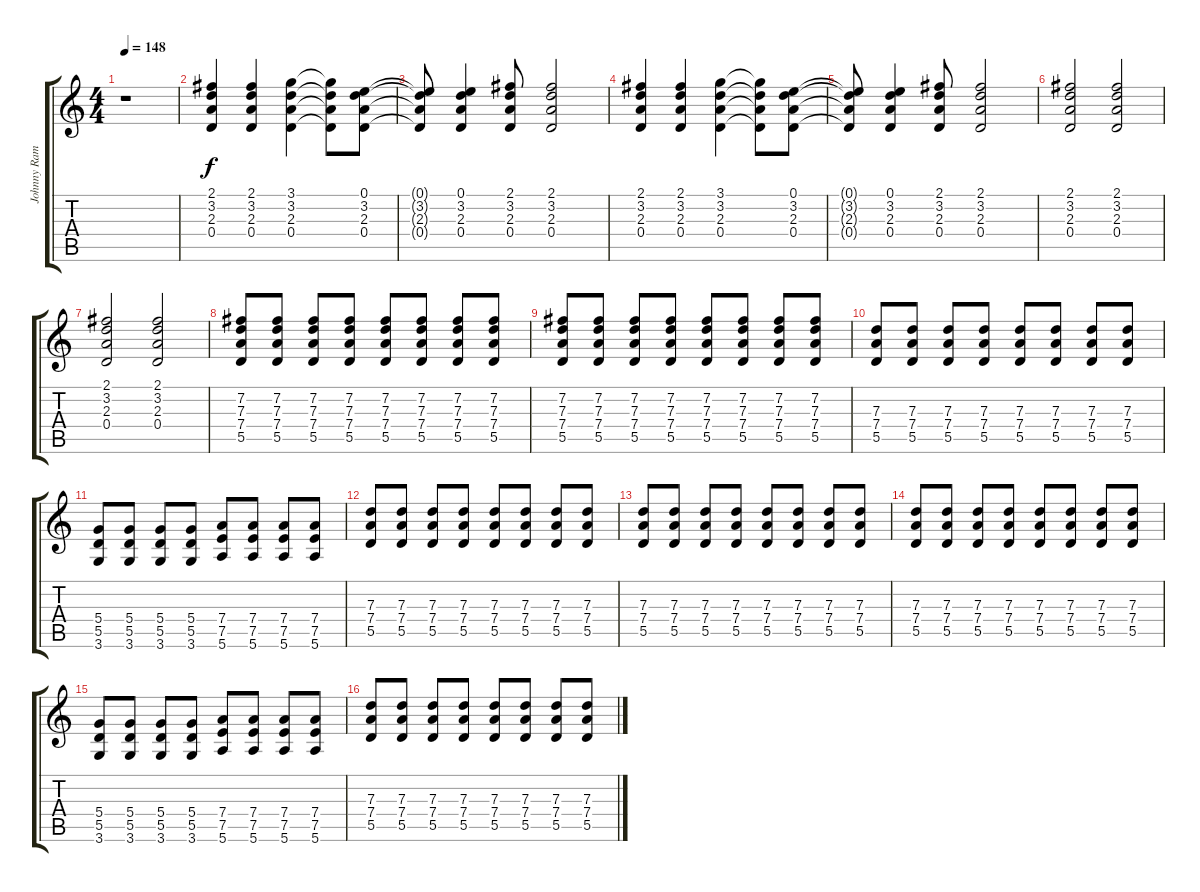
\track ("Johnny Ramone" "Johnny Ram") {instrument distortionguitar}
\staff {score tabs}
\tuning (E4 B3 G3 D3 A2 E2) {hide}
\ts (4 4)
\tempo 148
\clef g2
\ks c
r.1{dy f instrument distortionguitar} |
(2.1 3.2 2.3 0.4).4 (2.1 3.2 2.3 0.4).4 (3.1 3.2 2.3 0.4).4 (3.1{t} 3.2{t} 2.3{t} 0.4{t}).8 (0.1 3.2 2.3 0.4).8 |
(0.1{t} 3.2{t} 2.3{t} 0.4{t}).8 (0.1 3.2 2.3 0.4).4 (2.1 3.2 2.3 0.4).8 (2.1 3.2 2.3 0.4).2 |
(2.1 3.2 2.3 0.4).4 (2.1 3.2 2.3 0.4).4 (3.1 3.2 2.3 0.4).4 (3.1{t} 3.2{t} 2.3{t} 0.4{t}).8 (0.1 3.2 2.3 0.4).8 |
(0.1{t} 3.2{t} 2.3{t} 0.4{t}).8 (0.1 3.2 2.3 0.4).4 (2.1 3.2 2.3 0.4).8 (2.1 3.2 2.3 0.4).2 |
(2.1 3.2 2.3 0.4).2 (2.1 3.2 2.3 0.4).2 |
(2.1 3.2 2.3 0.4).2 (2.1 3.2 2.3 0.4).2 |
(7.2 7.3 7.4 5.5).8 (7.2 7.3 7.4 5.5).8 (7.2 7.3 7.4 5.5).8 (7.2 7.3 7.4 5.5).8 (7.2 7.3 7.4 5.5).8 (7.2 7.3 7.4 5.5).8 (7.2 7.3 7.4 5.5).8 (7.2 7.3 7.4 5.5).8 |
(7.2 7.3 7.4 5.5).8 (7.2 7.3 7.4 5.5).8 (7.2 7.3 7.4 5.5).8 (7.2 7.3 7.4 5.5).8 (7.2 7.3 7.4 5.5).8 (7.2 7.3 7.4 5.5).8 (7.2 7.3 7.4 5.5).8 (7.2 7.3 7.4 5.5).8 |
(7.3 7.4 5.5).8 (7.3 7.4 5.5).8 (7.3 7.4 5.5).8 (7.3 7.4 5.5).8 (7.3 7.4 5.5).8 (7.3 7.4 5.5).8 (7.3 7.4 5.5).8 (7.3 7.4 5.5).8 |
(5.4 5.5 3.6).8 (5.4 5.5 3.6).8 (5.4 5.5 3.6).8 (5.4 5.5 3.6).8 (7.4 7.5 5.6).8 (7.4 7.5 5.6).8 (7.4 7.5 5.6).8 (7.4 7.5 5.6).8 |
(7.3 7.4 5.5).8 (7.3 7.4 5.5).8 (7.3 7.4 5.5).8 (7.3 7.4 5.5).8 (7.3 7.4 5.5).8 (7.3 7.4 5.5).8 (7.3 7.4 5.5).8 (7.3 7.4 5.5).8 |
(7.3 7.4 5.5).8 (7.3 7.4 5.5).8 (7.3 7.4 5.5).8 (7.3 7.4 5.5).8 (7.3 7.4 5.5).8 (7.3 7.4 5.5).8 (7.3 7.4 5.5).8 (7.3 7.4 5.5).8 |
(7.3 7.4 5.5).8 (7.3 7.4 5.5).8 (7.3 7.4 5.5).8 (7.3 7.4 5.5).8 (7.3 7.4 5.5).8 (7.3 7.4 5.5).8 (7.3 7.4 5.5).8 (7.3 7.4 5.5).8 |
(5.4 5.5 3.6).8 (5.4 5.5 3.6).8 (5.4 5.5 3.6).8 (5.4 5.5 3.6).8 (7.4 7.5 5.6).8 (7.4 7.5 5.6).8 (7.4 7.5 5.6).8 (7.4 7.5 5.6).8 |
(7.3 7.4 5.5).8 (7.3 7.4 5.5).8 (7.3 7.4 5.5).8 (7.3 7.4 5.5).8 (7.3 7.4 5.5).8 (7.3 7.4 5.5).8 (7.3 7.4 5.5).8 (7.3 7.4 5.5).8
